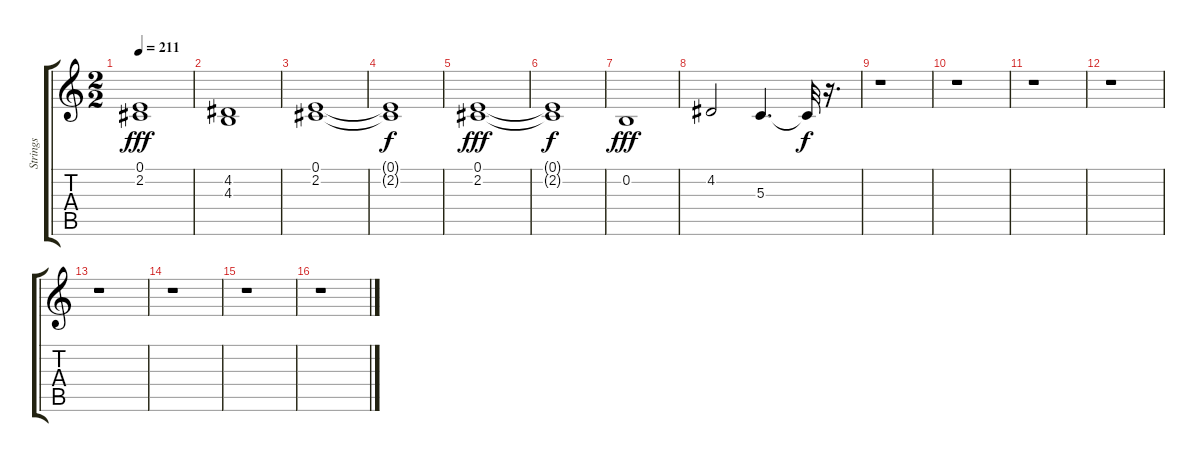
\track ("Strings" "Strings") {instrument stringensemble1}
\staff {score tabs}
\tuning (E4 B3 G3 D3 A2 E2) {hide}
\ts (2 2)
\tempo 211
\clef g2
\ks c
(0.1 2.2).1{dy fff} |
(4.2 4.3).1 |
(0.1 2.2).1 |
(0.1{t} 2.2{t}).1{dy f} |
(0.1 2.2).1{dy fff} |
(0.1{t} 2.2{t}).1{dy f} |
0.2.1{dy fff} |
4.2.2 5.3.4{d} 5.3{t}.32{dy f} r.16{d} |
r.1 |
r.1 |
r.1 |
r.1 |
r.1 |
r.1 |
r.1 |
r.1
